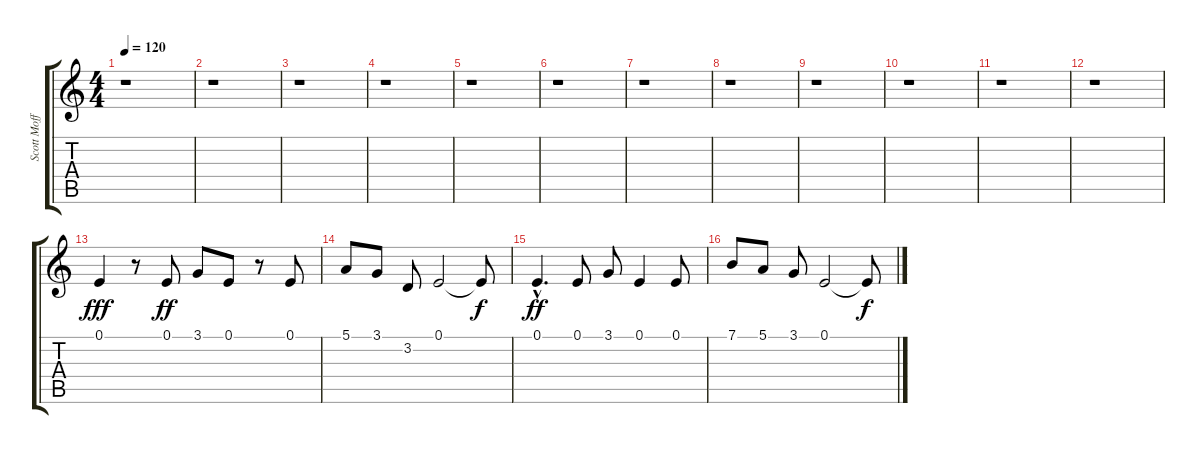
\track ("Scott Moffat" "Scott Moff") {instrument lead8bassandlead}
\staff {score tabs}
\tuning (E4 B3 G3 D3 A2 E2) {hide}
\ts (4 4)
\tempo 120
\clef g2
\ks c
r.1{dy f} |
r.1 |
r.1 |
r.1 |
r.1 |
r.1 |
r.1 |
r.1 |
r.1 |
r.1 |
r.1 |
r.1 |
0.1.4{dy fff} r.8 0.1.8{dy ff} 3.1.8 0.1.8 r.8 0.1.8 |
5.1.8 3.1.8 3.2.8 0.1.2 0.1{t}.8{dy f} |
0.1{hac}.4{d dy ff} 0.1.8 3.1.8 0.1.4 0.1.8 |
7.1.8 5.1.8 3.1.8 0.1.2 0.1{t}.8{dy f}
